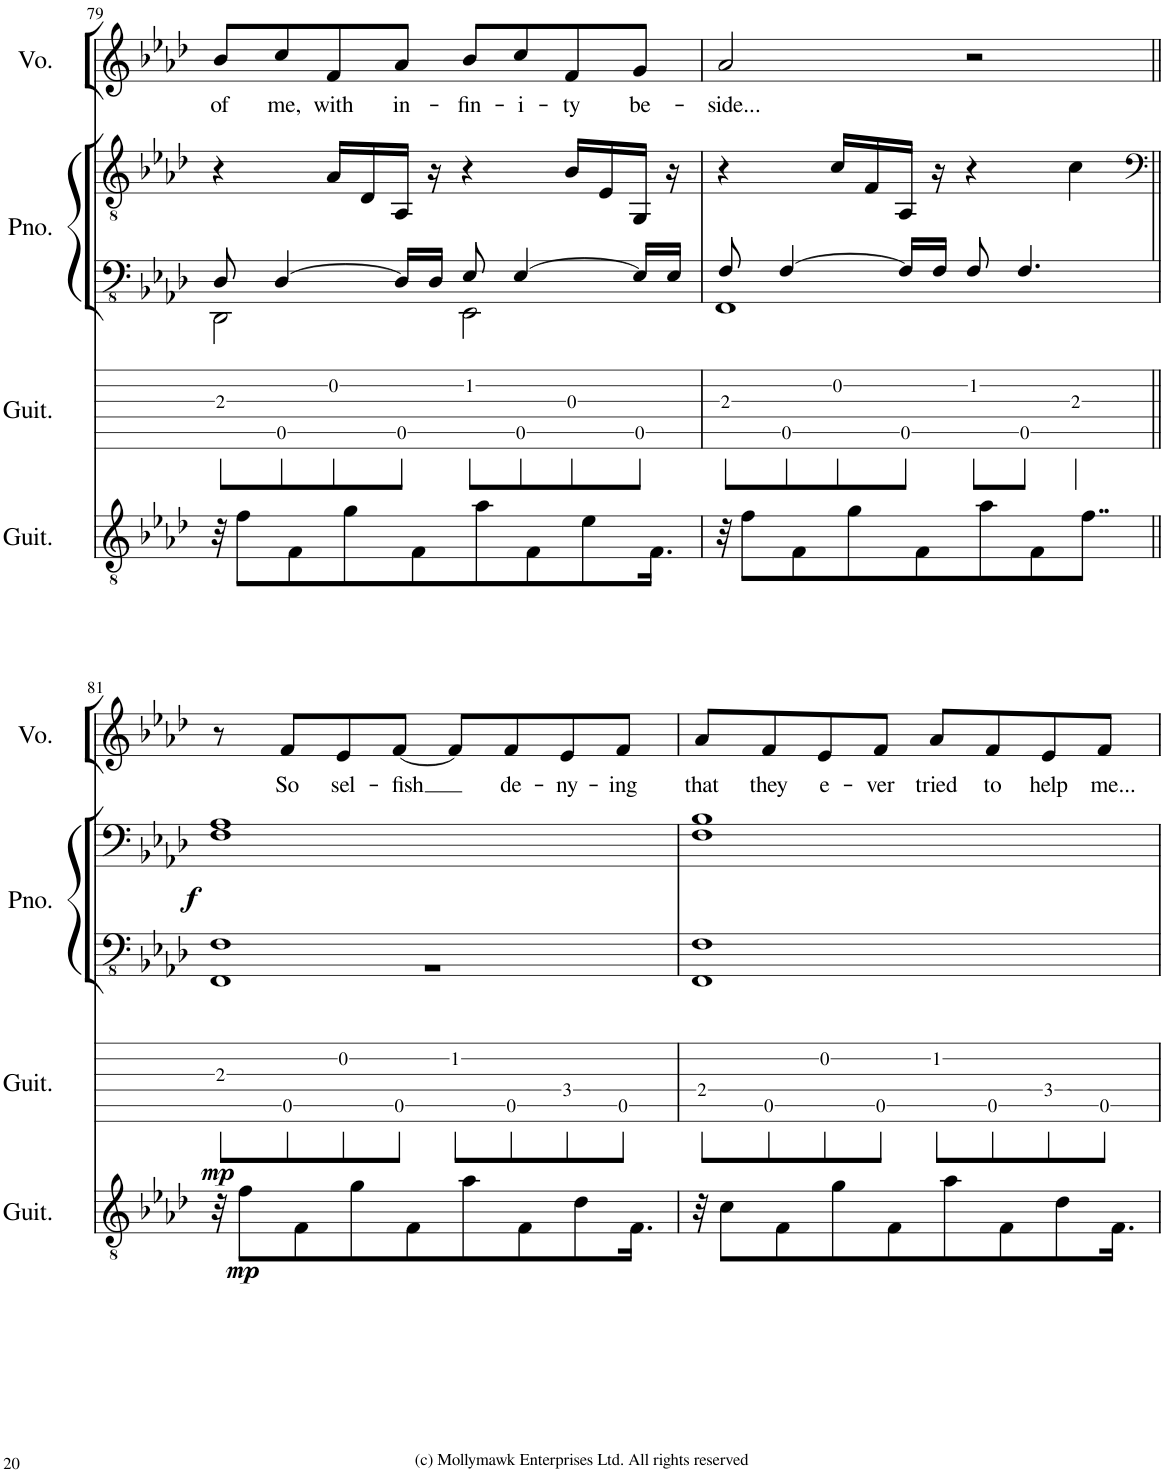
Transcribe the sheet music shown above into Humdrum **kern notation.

**kern	**dynam	**kern	**dynam	**kern	**kern	**dynam	**kern	**text
*part4	*part4	*part3	*part3	*part2	*part2	*part2	*part1	*part1
*staff5	*staff5	*staff4	*staff4	*staff3	*staff2	*staff2/3	*staff1	*staff1
*I"Acoustic Guitar	*	*I"Acoustic Guitar	*	*I"Piano	*	*	*I"Voice	*
*I'Guit.	*	*I'Guit.	*	*I'Pno.	*	*	*I'Vo.	*
!!LO:PB:g=z
*clefGv2	*	*	*	*clefFv4	*clefGv2	*	*clefG2	*
*k[b-e-a-d-]	*	*k[b-e-a-d-]	*	*k[b-e-a-d-]	*k[b-e-a-d-]	*	*k[b-e-a-d-]	*
*M4/4	*	*M4/4	*	*M4/4	*M4/4	*	*M4/4	*
=79	=79	=79	=79	=79	=79	=79	=79	=79
*	*	*	*	*^	*	*	*	*
!	!	!	!	!	!	!	!	!	!LO:LY:b
32r	.	8f\L	.	8DD-/	2DDD-\	4r	.	8b-/L	of
8f\L	.	.	.	.	.	.	.	.	.
!	!	!	!	!	!	!	!	!	!LO:LY:b
.	.	8F\	.	[4DD-/	.	.	.	8cc/	me,
8F\	.	.	.	.	.	.	.	.	.
!	!	!	!	!	!	!	!	!	!LO:LY:b
.	.	8g\	.	.	.	16A-/LL	.	8f/	with
8g\	.	.	.	.	.	.	.	.	.
.	.	.	.	.	.	16D-/	.	.	.
!	!	!	!	!	!	!	!	!	!LO:LY:b
.	.	8F\J	.	16DD-/LL]	.	16AA-/JJ	.	8a-/J	in-
8F\	.	.	.	.	.	.	.	.	.
.	.	.	.	16DD-/JJ	.	16r	.	.	.
!	!	!	!	!	!	!	!	!	!LO:LY:b
.	.	8a-\L	.	8EE-/	2EEE-\	4r	.	8b-/L	-fin-
8a-\	.	.	.	.	.	.	.	.	.
!	!	!	!	!	!	!	!	!	!LO:LY:b
.	.	8F\	.	[4EE-/	.	.	.	8cc/	-i-
8F\	.	.	.	.	.	.	.	.	.
!	!	!	!	!	!	!	!	!	!LO:LY:b
.	.	8e-\	.	.	.	16B-/LL	.	8f/	-ty
8e-\	.	.	.	.	.	.	.	.	.
.	.	.	.	.	.	16E-/	.	.	.
!	!	!	!	!	!	!	!	!	!LO:LY:b
.	.	8F\J	.	16EE-/LL]	.	16GG/JJ	.	8g/J	be-
16.F\Jk	.	.	.	.	.	.	.	.	.
.	.	.	.	16EE-/JJ	.	16r	.	.	.
=80	=80	=80	=80	=80	=80	=80	=80	=80	=80
!	!	!	!	!	!	!	!	!	!LO:LY:b
32r	.	8f\L	.	8FF/	1FFF	4r	.	2a-/	-side...
8f\L	.	.	.	.	.	.	.	.	.
.	.	8F\	.	[4FF/	.	.	.	.	.
8F\	.	.	.	.	.	.	.	.	.
.	.	8g\	.	.	.	16c/LL	.	.	.
8g\	.	.	.	.	.	.	.	.	.
.	.	.	.	.	.	16F/	.	.	.
.	.	8F\J	.	16FF/LL]	.	16AA-/JJ	.	.	.
8F\	.	.	.	.	.	.	.	.	.
.	.	.	.	16FF/JJ	.	16r	.	.	.
.	.	8a-\L	.	8FF/	.	4r	.	2r	.
8a-\	.	.	.	.	.	.	.	.	.
.	.	8F\J	.	4.FF/	.	.	.	.	.
8F\	.	.	.	.	.	.	.	.	.
.	.	4f\	.	.	.	4c\	.	.	.
8..f\J	.	.	.	.	.	.	.	.	.
!!LO:LB:g=z
=81||	=81||	=81||	=81||	=81||	=81||	=81||	=81||	=81||	=81||
*	*	*	*	*	*	*clefF4	*	*	*
!	!	!	!LO:DY:b	!	!	!	!LO:DY:b	!	!
32r	.	8f\L	mp	1FFF 1FF	1r	1F 1A-	f	8r	.
!	!LO:DY:b	!	!	!	!	!	!	!	!
8f\L	mp	.	.	.	.	.	.	.	.
!	!	!	!	!	!	!	!	!	!LO:LY:b
.	.	8F\	.	.	.	.	.	8f/L	So
8F\	.	.	.	.	.	.	.	.	.
!	!	!	!	!	!	!	!	!	!LO:LY:b
.	.	8g\	.	.	.	.	.	8e-/	sel-
8g\	.	.	.	.	.	.	.	.	.
!	!	!	!	!	!	!	!	!	!LO:LY:b
.	.	8F\J	.	.	.	.	.	[8f/J	-fish
8F\	.	.	.	.	.	.	.	.	.
.	.	8a-\L	.	.	.	.	.	8f/L]	.
8a-\	.	.	.	.	.	.	.	.	.
!	!	!	!	!	!	!	!	!	!LO:LY:b
.	.	8F\	.	.	.	.	.	8f/	de-
8F\	.	.	.	.	.	.	.	.	.
!	!	!	!	!	!	!	!	!	!LO:LY:b
.	.	8d-\	.	.	.	.	.	8e-/	-ny-
8d-\	.	.	.	.	.	.	.	.	.
!	!	!	!	!	!	!	!	!	!LO:LY:b
.	.	8F\J	.	.	.	.	.	8f/J	-ing
16.F\Jk	.	.	.	.	.	.	.	.	.
*	*	*	*	*v	*v	*	*	*	*
=82	=82	=82	=82	=82	=82	=82	=82	=82
!	!	!	!	!	!	!	!	!LO:LY:b
32r	.	8c\L	.	1FFF 1FF	1F 1B-	.	8a-/L	that
8c\L	.	.	.	.	.	.	.	.
!	!	!	!	!	!	!	!	!LO:LY:b
.	.	8F\	.	.	.	.	8f/	they
8F\	.	.	.	.	.	.	.	.
!	!	!	!	!	!	!	!	!LO:LY:b
.	.	8g\	.	.	.	.	8e-/	e-
8g\	.	.	.	.	.	.	.	.
!	!	!	!	!	!	!	!	!LO:LY:b
.	.	8F\J	.	.	.	.	8f/J	-ver
8F\	.	.	.	.	.	.	.	.
!	!	!	!	!	!	!	!	!LO:LY:b
.	.	8a-\L	.	.	.	.	8a-/L	tried
8a-\	.	.	.	.	.	.	.	.
!	!	!	!	!	!	!	!	!LO:LY:b
.	.	8F\	.	.	.	.	8f/	to
8F\	.	.	.	.	.	.	.	.
!	!	!	!	!	!	!	!	!LO:LY:b
.	.	8d-\	.	.	.	.	8e-/	help
8d-\	.	.	.	.	.	.	.	.
!	!	!	!	!	!	!	!	!LO:LY:b
.	.	8F\J	.	.	.	.	8f/J	me...
16.F\Jk	.	.	.	.	.	.	.	.
=	=	=	=	=	=	=	=	=
*-	*-	*-	*-	*-	*-	*-	*-	*-
